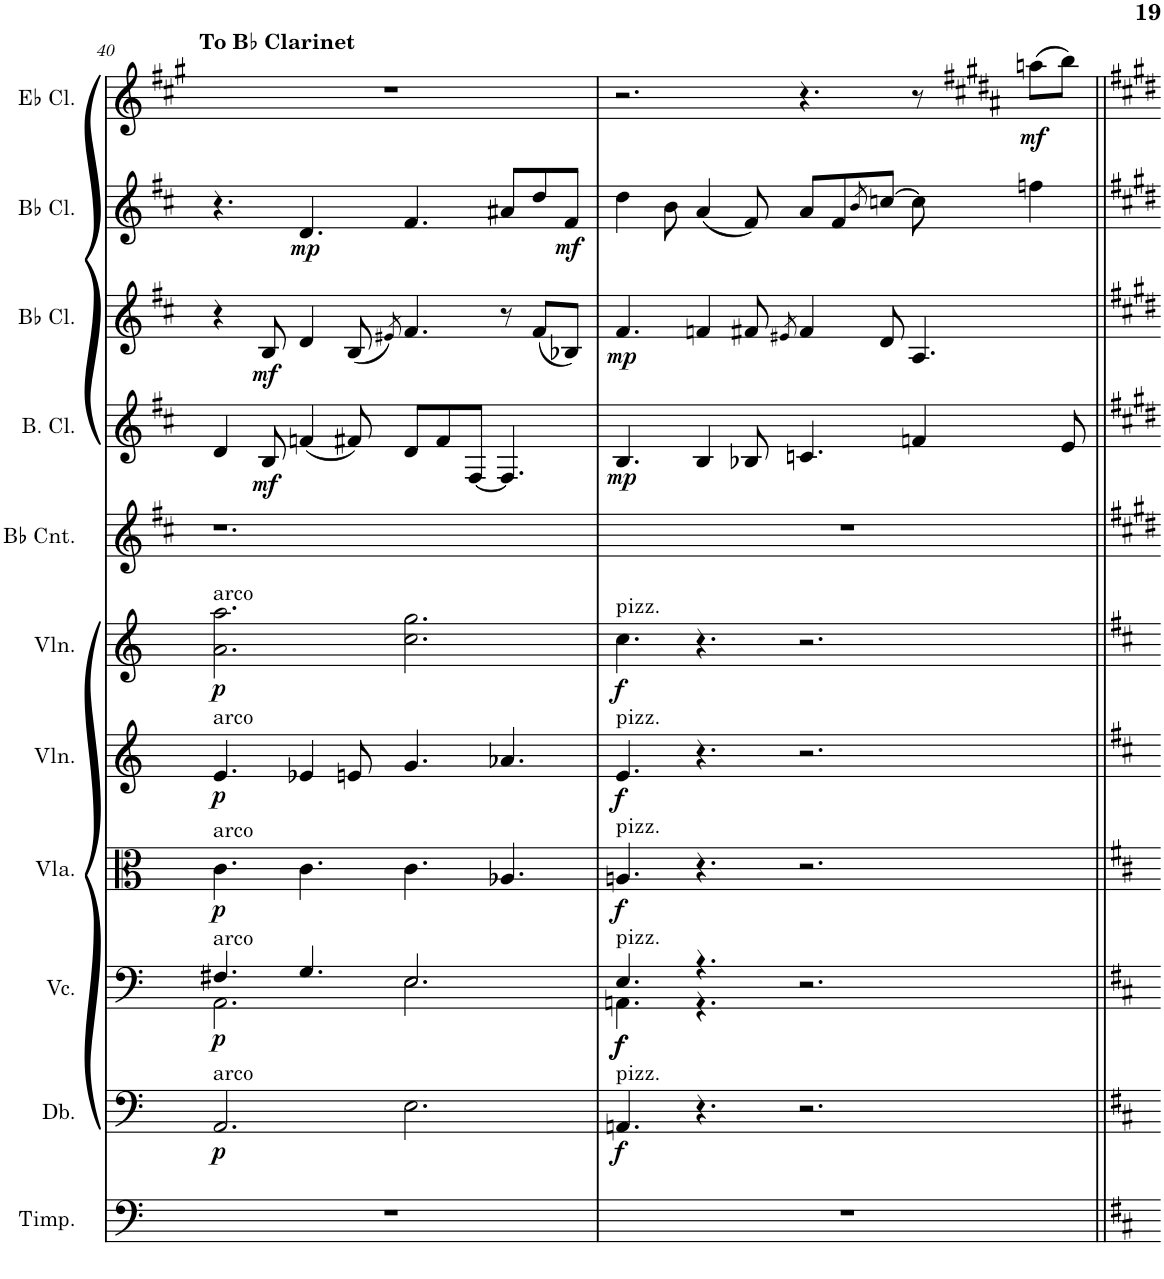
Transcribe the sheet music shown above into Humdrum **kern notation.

**kern	**kern	**dynam	**kern	**dynam	**kern	**dynam	**kern	**dynam	**kern	**dynam	**kern	**kern	**dynam	**kern	**dynam	**kern	**dynam	**kern	**dynam
*part11	*part10	*part10	*part9	*part9	*part8	*part8	*part7	*part7	*part6	*part6	*part5	*part4	*part4	*part3	*part3	*part2	*part2	*part1	*part1
*staff11	*staff10	*staff10	*staff9	*staff9	*staff8	*staff8	*staff7	*staff7	*staff6	*staff6	*staff5	*staff4	*staff4	*staff3	*staff3	*staff2	*staff2	*staff1	*staff1
*I"Timpani	*I"Double Bass	*	*I"Violoncello	*	*I"Viola	*	*I"Violin	*	*I"Violin	*	*I"Bb Cornet	*I"Bass Clarinet	*	*I"Bb Clarinet	*	*I"Bb Clarinet	*	*I"Bb Clarinet	*
*I'Timp.	*I'Db.	*	*I'Vc.	*	*I'Vla.	*	*I'Vln.	*	*I'Vln.	*	*I'Bb Cnt.	*I'B. Cl.	*	*I'Bb Cl.	*	*I'Bb Cl.	*	*I'Bb Cl.	*
!!LO:PB:g=z
*clefF4	*clefF4	*	*clefF4	*	*clefC3	*	*clefG2	*	*clefG2	*	*clefG2	*clefG2	*	*clefG2	*	*clefG2	*	*clefG2	*
*	*Trd7c12	*	*	*	*	*	*	*	*	*	*Trd1c2	*Trd8c14	*	*Trd1c2	*	*Trd1c2	*	*Trd-2c-3	*
*k[]	*k[]	*	*k[]	*	*k[]	*	*k[]	*	*k[]	*	*k[f#c#]	*k[f#c#]	*	*k[f#c#]	*	*k[f#c#]	*	*k[f#c#]	*
*M12/8	*M12/8	*	*M12/8	*	*M12/8	*	*M12/8	*	*M12/8	*	*M12/8	*M12/8	*	*M12/8	*	*M12/8	*	*M12/8	*
=40	=40	=40	=40	=40	=40	=40	=40	=40	=40	=40	=40	=40	=40	=40	=40	=40	=40	=40	=40
*	*	*	*^	*	*	*	*	*	*	*	*	*	*	*	*	*	*	*	*
!	!	!	!	!	!	!	!	!	!	!LO:TX:a:t=arco	!	!	!	!	!	!	!	!	!	!
!	!	!	!	!	!	!	!	!LO:TX:a:t=arco	!	!	!	!	!	!	!	!	!	!	!	!
!	!	!	!	!	!	!LO:TX:a:t=arco	!	!	!	!	!	!	!	!	!	!	!	!	!	!
!	!	!	!LO:TX:a:t=arco	!	!	!	!	!	!	!	!	!	!	!	!	!	!	!	!	!
!	!LO:TX:a:t=arco	!	!	!	!	!	!	!	!	!	!	!	!	!	!	!	!	!	!	!
!	!	!LO:DY:b	!	!	!LO:DY:b	!	!LO:DY:b	!	!LO:DY:b	!	!LO:DY:b	!	!	!	!	!	!	!	!	!
1.r	2.AA/	p	4.F#X/	2.AA\	p	4.c\	p	4.e/	p	2.a\ 2.aa\	p	1.r	4d/	.	4r	.	4.r	.	1.r	.
!	!	!	!	!	!	!	!	!	!	!	!	!	!	!LO:DY:b	!	!LO:DY:b	!	!	!	!
.	.	.	.	.	.	.	.	.	.	.	.	.	8B/	mf	8B/	mf	.	.	.	.
!	!	!	!	!	!	!	!	!	!	!	!	!	!	!	!	!	!	!LO:DY:b	!	!
.	.	.	4.G/	.	.	4.c\	.	4e-X/	.	.	.	.	(4fn/	.	4d/	.	4.d/	mp	.	.
.	.	.	.	.	.	.	.	8en/	.	.	.	.	8f#X/)	.	(8B/	.	.	.	.	.
.	.	.	.	.	.	.	.	.	.	.	.	.	.	.	8qe#X/)	.	.	.	.	.
.	2.E\	.	2.E\	2.E/	.	4.c\	.	4.g/	.	2.cc\ 2.gg\	.	.	8d/L	.	4.f#/	.	4.f#/	.	.	.
.	.	.	.	.	.	.	.	.	.	.	.	.	8f#/	.	.	.	.	.	.	.
.	.	.	.	.	.	.	.	.	.	.	.	.	[8F#/J	.	.	.	.	.	.	.
.	.	.	.	.	.	4.A-X/	.	4.a-X/	.	.	.	.	4.F#/]	.	8r	.	8a#X/L	.	.	.
.	.	.	.	.	.	.	.	.	.	.	.	.	.	.	(8f#/L	.	8dd/	.	.	.
!	!	!	!	!	!	!	!	!	!	!	!	!	!	!	!	!	!	!LO:DY:b	!	!
.	.	.	.	.	.	.	.	.	.	.	.	.	.	.	8B-X/J)	.	8f#/J	mf	.	.
=41	=41	=41	=41	=41	=41	=41	=41	=41	=41	=41	=41	=41	=41	=41	=41	=41	=41	=41	=41	=41
!	!	!	!	!	!	!	!	!	!	!LO:TX:a:t=pizz.	!	!	!	!	!	!	!	!	!	!
!	!	!	!	!	!	!	!	!LO:TX:a:t=pizz.	!	!	!	!	!	!	!	!	!	!	!	!
!	!	!	!	!	!	!LO:TX:a:t=pizz.	!	!	!	!	!	!	!	!	!	!	!	!	!	!
!	!	!	!LO:TX:a:t=pizz.	!	!	!	!	!	!	!	!	!	!	!	!	!	!	!	!	!
!	!LO:TX:a:t=pizz.	!	!	!	!	!	!	!	!	!	!	!	!	!	!	!	!	!	!	!
!	!	!LO:DY:b	!	!	!LO:DY:b	!	!	!	!	!	!	!	!	!	!	!	!	!	!	!
!	!	!	!	!	!LO:DY:n=1:b	!	!LO:DY:b	!	!LO:DY:b	!	!LO:DY:b	!	!	!LO:DY:b	!	!LO:DY:b	!	!	!	!
1.r	4.AAn/	f	4.E/	4.AAn\	f f	4.An/	f	4.e/	f	4.cc\	f	1.r	4.B/	mp	4.f#/	mp	4dd\	.	2.r	.
.	.	.	.	.	.	.	.	.	.	.	.	.	.	.	.	.	8b\	.	.	.
.	4.r	.	4.r	4.r	.	4.r	.	4.r	.	4.r	.	.	4B/	.	4fn/	.	(4a/	.	.	.
.	.	.	.	.	.	.	.	.	.	.	.	.	8B-X/	.	8f#X/	.	8f#/)	.	.	.
.	.	.	.	.	.	.	.	.	.	.	.	.	.	.	8qe#X/	.	.	.	.	.
.	2.r	.	2.r	2.ryy	.	2.r	.	2.r	.	2.r	.	.	4.cn/	.	4f#/	.	8a/L	.	4.r	.
.	.	.	.	.	.	.	.	.	.	.	.	.	.	.	.	.	8f#/	.	.	.
.	.	.	.	.	.	.	.	.	.	.	.	.	.	.	.	.	8qb/	.	.	.
.	.	.	.	.	.	.	.	.	.	.	.	.	.	.	8d/	.	[8ccn/J	.	.	.
.	.	.	.	.	.	.	.	.	.	.	.	.	4fn/	.	4.A/	.	8cc\]	.	8r	.
!	!	!	!	!	!	!	!	!	!	!	!	!	!	!	!	!	!	!	!LO:TX:a:B:t=To B♭ Clarinet	!
!	!	!	!	!	!	!	!	!	!	!	!	!	!	!	!	!	!	!	!	!LO:DY:b
.	.	.	.	.	.	.	.	.	.	.	.	.	.	.	.	.	4ffn\	.	(8aan\L	mf
.	.	.	.	.	.	.	.	.	.	.	.	.	8e/	.	.	.	.	.	8bb\J)	.
*	*	*	*v	*v	*	*	*	*	*	*	*	*	*	*	*	*	*	*	*	*
=||	=||	=||	=||	=||	=||	=||	=||	=||	=||	=||	=||	=||	=||	=||	=||	=||	=||	=||	=||
*-	*-	*-	*-	*-	*-	*-	*-	*-	*-	*-	*-	*-	*-	*-	*-	*-	*-	*-	*-
